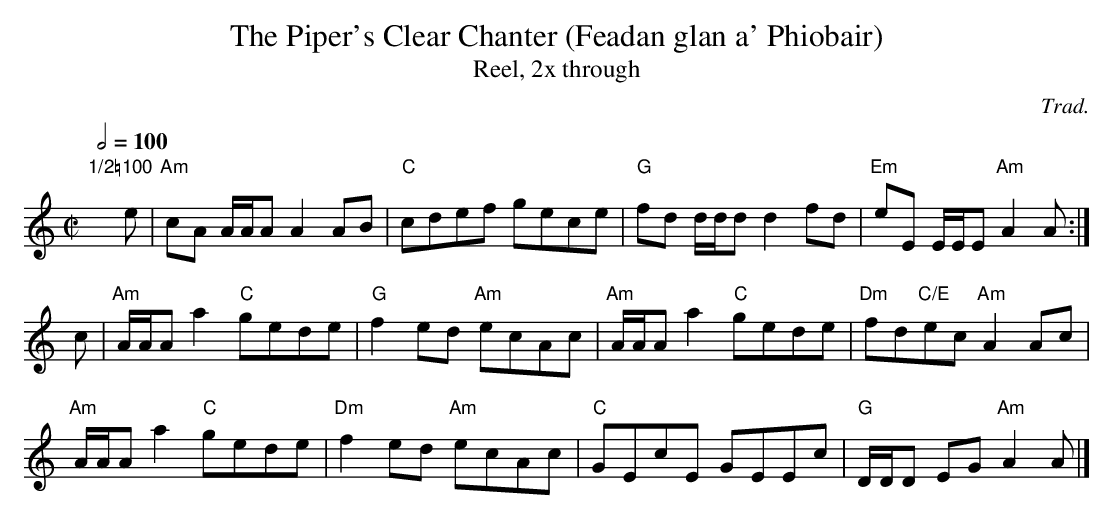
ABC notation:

X:1
T:The Piper's Clear Chanter (Feadan glan a' Phiobair)
T:Reel, 2x through
C:Trad.
M:C|
L:1/8
Q:1/2=100
K:Am
"1/2=100"yye|"Am"cA A/A/A A2 AB|"C"cdef gece|"G"fd d/d/d d2 fd|"Em"eE E/E/E "Am"A2 A:|
c|"Am"A/A/A a2 "C"gede|"G"f2 ed "Am"ecAc|"Am"A/A/A a2 "C"gede|"Dm"fd"C/E"ec "Am"A2 Ac|
"Am"A/A/A a2 "C"gede|"Dm"f2 ed "Am"ecAc|"C"GEcE GEEc|"G"D/D/D EG "Am"A2 A|]
